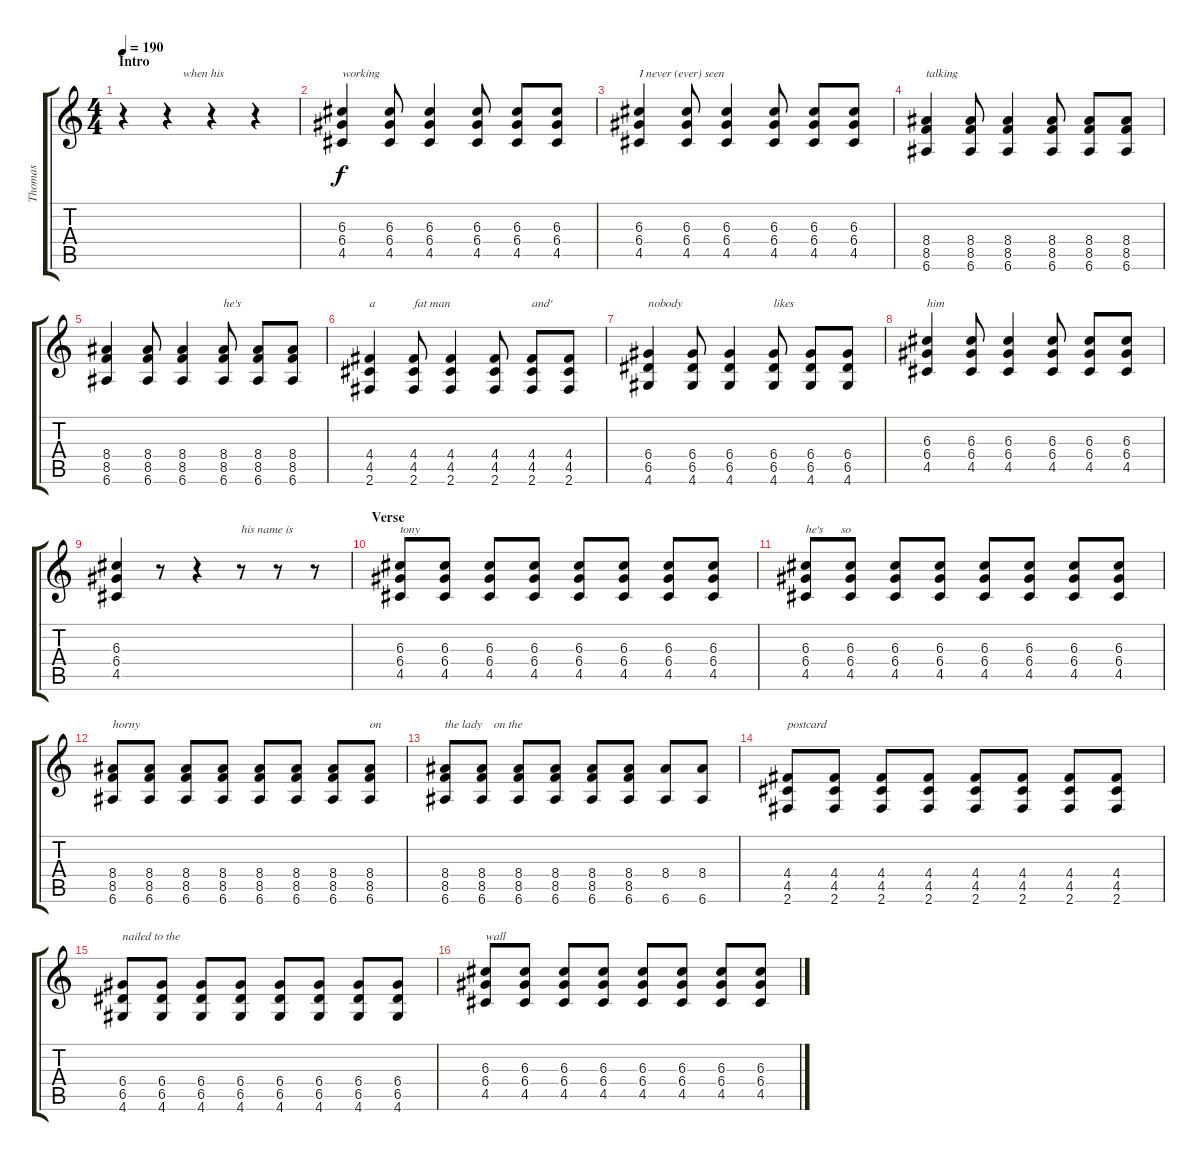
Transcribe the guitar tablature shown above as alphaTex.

\track ("Thomas" "Thomas") {instrument overdrivenguitar}
\staff {score tabs}
\tuning (E4 B3 G3 D3 A2 E2) {hide}
\ts (4 4)
\section ("" "Intro")
\tempo 190
\clef g2
\ks c
r.4{dy f instrument overdrivenguitar} r.4{txt "     when his"} r.4 r.4 |
(6.3 6.4 4.5).4{txt "working" instrument overdrivenguitar} (6.3 6.4 4.5).8 (6.3 6.4 4.5).4 (6.3 6.4 4.5).8 (6.3 6.4 4.5).8 (6.3 6.4 4.5).8 |
(6.3 6.4 4.5).4{txt "I never (ever) seen"} (6.3 6.4 4.5).8 (6.3 6.4 4.5).4 (6.3 6.4 4.5).8 (6.3 6.4 4.5).8 (6.3 6.4 4.5).8 |
(8.4 8.5 6.6).4{txt "talking"} (8.4 8.5 6.6).8 (8.4 8.5 6.6).4 (8.4 8.5 6.6).8 (8.4 8.5 6.6).8 (8.4 8.5 6.6).8 |
(8.4 8.5 6.6).4 (8.4 8.5 6.6).8 (8.4 8.5 6.6).4 (8.4 8.5 6.6).8{txt "he's "} (8.4 8.5 6.6).8 (8.4 8.5 6.6).8 |
(4.4 4.5 2.6).4{txt "a"} (4.4 4.5 2.6).8{txt "fat man"} (4.4 4.5 2.6).4 (4.4 4.5 2.6).8 (4.4 4.5 2.6).8{txt "and'"} (4.4 4.5 2.6).8 |
(6.4 6.5 4.6).4{txt "nobody"} (6.4 6.5 4.6).8 (6.4 6.5 4.6).4 (6.4 6.5 4.6).8{txt "likes "} (6.4 6.5 4.6).8 (6.4 6.5 4.6).8 |
(6.3 6.4 4.5).4{txt "him"} (6.3 6.4 4.5).8 (6.3 6.4 4.5).4 (6.3 6.4 4.5).8 (6.3 6.4 4.5).8 (6.3 6.4 4.5).8 |
(6.3 6.4 4.5).4 r.8 r.4 r.8{txt "his name is"} r.8 r.8 |
\section ("" "Verse")
(6.3 6.4 4.5).8{txt "tony"} (6.3 6.4 4.5).8 (6.3 6.4 4.5).8 (6.3 6.4 4.5).8 (6.3 6.4 4.5).8 (6.3 6.4 4.5).8 (6.3 6.4 4.5).8 (6.3 6.4 4.5).8 |
(6.3 6.4 4.5).8{txt "he's      so"} (6.3 6.4 4.5).8 (6.3 6.4 4.5).8 (6.3 6.4 4.5).8 (6.3 6.4 4.5).8 (6.3 6.4 4.5).8 (6.3 6.4 4.5).8 (6.3 6.4 4.5).8 |
(8.4 8.5 6.6).8{txt "horny"} (8.4 8.5 6.6).8 (8.4 8.5 6.6).8 (8.4 8.5 6.6).8 (8.4 8.5 6.6).8 (8.4 8.5 6.6).8 (8.4 8.5 6.6).8 (8.4 8.5 6.6).8{txt "on"} |
(8.4 8.5 6.6).8{txt "the lady    on the "} (8.4 8.5 6.6).8 (8.4 8.5 6.6).8 (8.4 8.5 6.6).8 (8.4 8.5 6.6).8 (8.4 8.5 6.6).8 (8.4 6.6).8 (8.4 6.6).8 |
(4.4 4.5 2.6).8{txt "postcard"} (4.4 4.5 2.6).8 (4.4 4.5 2.6).8 (4.4 4.5 2.6).8 (4.4 4.5 2.6).8 (4.4 4.5 2.6).8 (4.4 4.5 2.6).8 (4.4 4.5 2.6).8 |
(6.4 6.5 4.6).8{txt "nailed to the"} (6.4 6.5 4.6).8 (6.4 6.5 4.6).8 (6.4 6.5 4.6).8 (6.4 6.5 4.6).8 (6.4 6.5 4.6).8 (6.4 6.5 4.6).8 (6.4 6.5 4.6).8 |
(6.3 6.4 4.5).8{txt "wall"} (6.3 6.4 4.5).8 (6.3 6.4 4.5).8 (6.3 6.4 4.5).8 (6.3 6.4 4.5).8 (6.3 6.4 4.5).8 (6.3 6.4 4.5).8 (6.3 6.4 4.5).8
